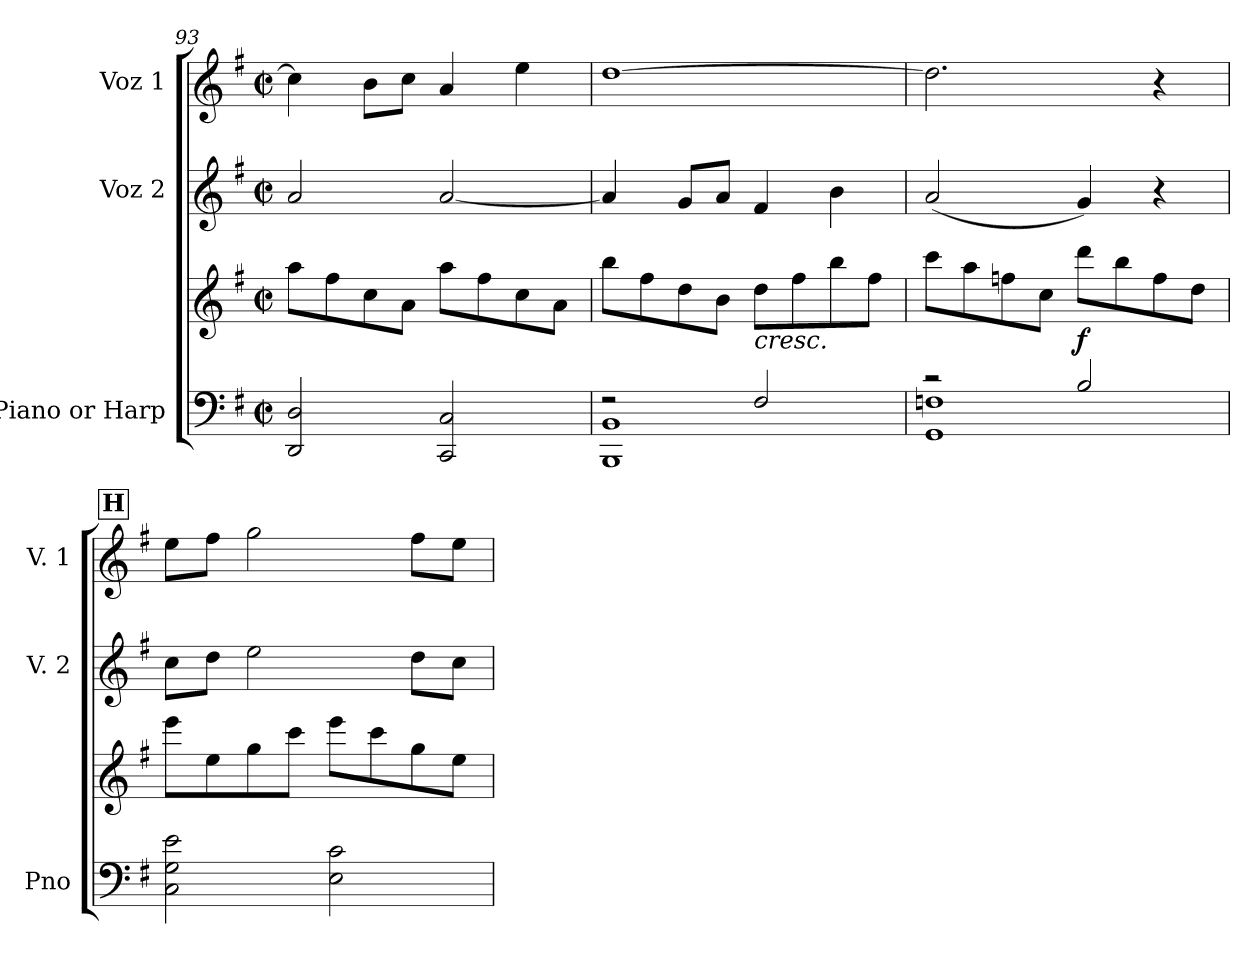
**kern	**kern	**dynam	**kern	**kern
*part3	*part3	*part3	*part2	*part1
*staff4	*staff3	*staff3/4	*staff2	*staff1
*I"Piano or Harp	*	*	*I"Voz 2	*I"Voz 1
*I'Pno	*	*	*I'V. 2	*I'V. 1
*clefF4	*clefG2	*	*clefG2	*clefG2
*k[f#]	*k[f#]	*	*k[f#]	*k[f#]
*G:	*G:	*	*G:	*G:
*M2/2	*M2/2	*	*M2/2	*M2/2
*met(c|)	*met(c|)	*	*met(c|)	*met(c|)
=93	=93	=93	=93	=93
2DD/ 2D/	8aa\L	.	2a/	4cc\]
.	8ff#\	.	.	.
.	8cc\	.	.	8b\L
.	8a\J	.	.	8cc\J
2CC/ 2C/	8aa\L	.	[2a/	4a/
.	8ff#\	.	.	.
.	8cc\	.	.	4ee\
.	8a\J	.	.	.
=94	=94	=94	=94	=94
*^	*	*	*	*
2r	1BBB 1BB	8bb\L	.	4a/]	[1dd
.	.	8ff#\	.	.	.
.	.	8dd\	.	8g/L	.
.	.	8b\J	.	8a/J	.
!	!	!LO:TX:b:i:t=cresc.	!	!	!
2F#/	.	8dd\L	.	4f#/	.
.	.	8ff#\	.	.	.
.	.	8bb\	.	4b\	.
.	.	8ff#\J	.	.	.
!!LO:LB:g=z
=95	=95	=95	=95	=95	=95
2r	1GG 1Fn	8ccc\L	.	(2a/	2.dd\]
.	.	8aa\	.	.	.
.	.	8ffn\	.	.	.
.	.	8cc\J	.	.	.
!	!	!	!LO:DY:a=2	!	!
2B/	.	8ddd\L	f	4g/)	.
.	.	8bb\	.	.	.
.	.	8ff\	.	4r	4r
.	.	8dd\J	.	.	.
*v	*v	*	*	*	*
!!LO:REH:place=s1:a:B:fs=19.1405:t=H
=96	=96	=96	=96	=96
2C\ 2G\ 2e\	8eee\L	.	8cc\L	8ee\L
.	8ee\	.	8dd\J	8ff#\J
.	8gg\	.	2ee\	2gg\
.	8ccc\J	.	.	.
2E\ 2c\	8eee\L	.	.	.
.	8ccc\	.	.	.
.	8gg\	.	8dd\L	8ff#\L
.	8ee\J	.	8cc\J	8ee\J
=	=	=	=	=
*-	*-	*-	*-	*-
